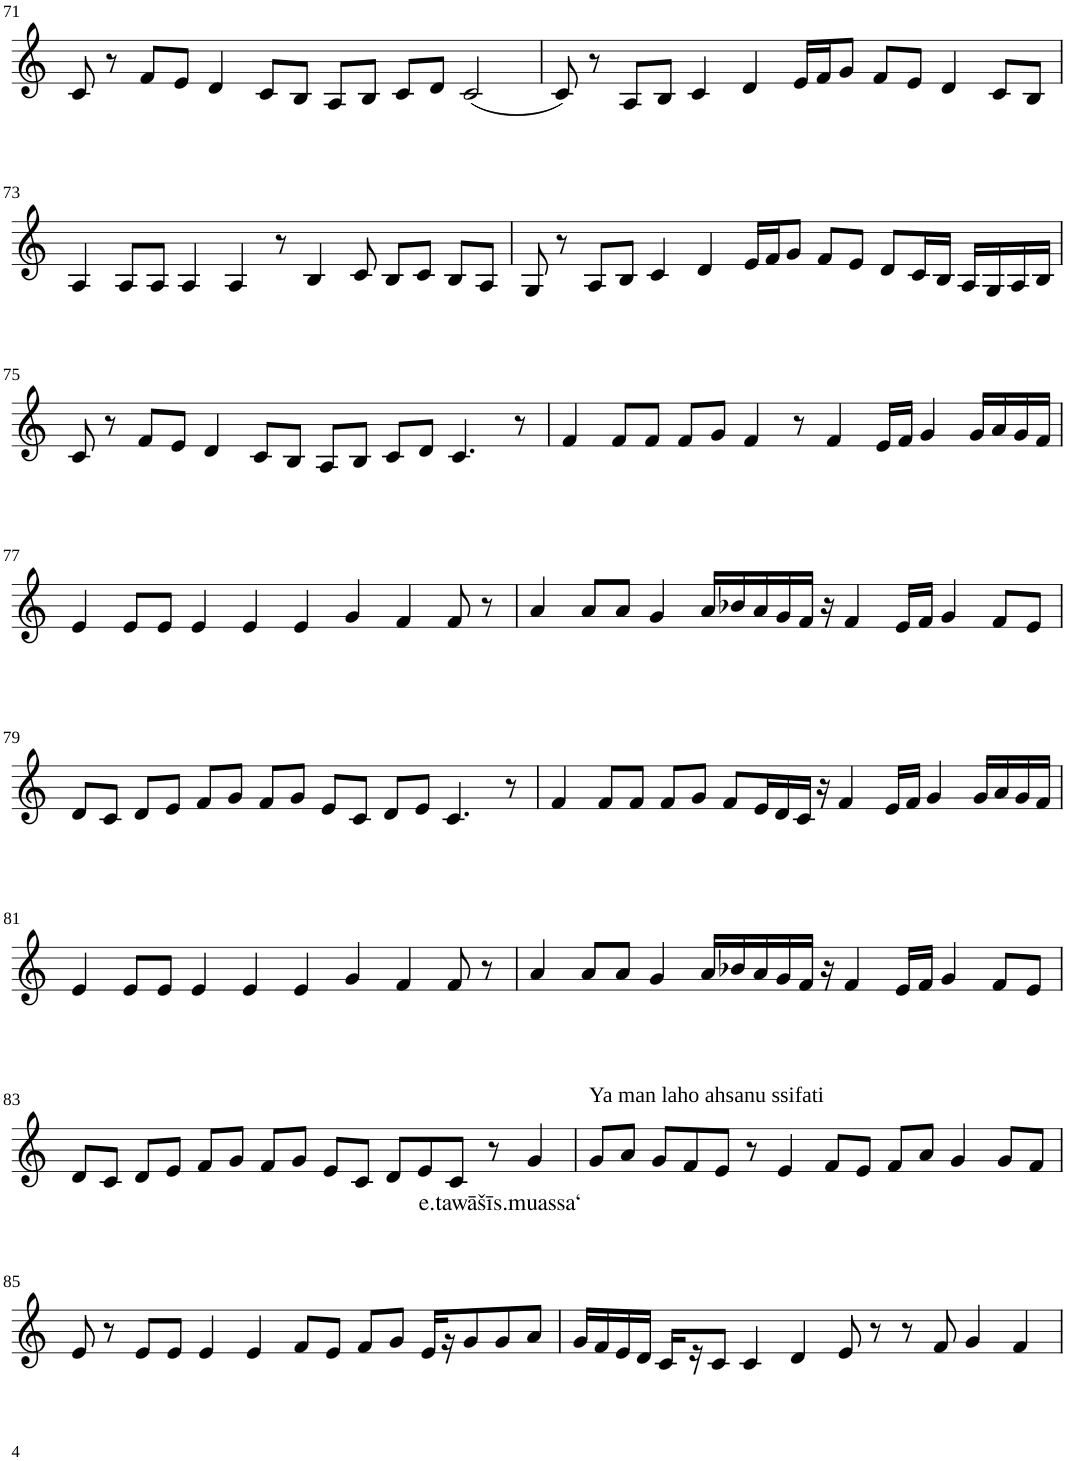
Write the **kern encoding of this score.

**kern	**text
*part1	*part1
*staff1	*staff1
*I"Violin	*
!!LO:PB:g=z
*clefG2	*
*k[]	*
*M8/4	*
=71	=71
8c/	.
8r	.
8f/L	.
8e/J	.
4d/	.
8c/L	.
8B/J	.
8A/L	.
8B/J	.
8c/L	.
8d/J	.
(2c/	.
=72	=72
8c/)	.
8r	.
8A/L	.
8B/J	.
4c/	.
4d/	.
16e/LL	.
16f/J	.
8g/J	.
8f/L	.
8e/J	.
4d/	.
8c/L	.
8B/J	.
!!LO:LB:g=z
=73	=73
4A/	.
8A/L	.
8A/J	.
4A/	.
4A/	.
8r	.
4B/	.
8c/	.
8B/L	.
8c/J	.
8B/L	.
8A/J	.
=74	=74
8G/	.
8r	.
8A/L	.
8B/J	.
4c/	.
4d/	.
16e/LL	.
16f/J	.
8g/J	.
8f/L	.
8e/J	.
8d/L	.
16c/L	.
16B/JJ	.
16A/LL	.
16G/	.
16A/	.
16B/JJ	.
!!LO:LB:g=z
=75	=75
8c/	.
8r	.
8f/L	.
8e/J	.
4d/	.
8c/L	.
8B/J	.
8A/L	.
8B/J	.
8c/L	.
8d/J	.
4.c/	.
8r	.
=76	=76
4f/	.
8f/L	.
8f/J	.
8f/L	.
8g/J	.
4f/	.
8r	.
4f/	.
16e/LL	.
16f/JJ	.
4g/	.
16g/LL	.
16a/	.
16g/	.
16f/JJ	.
!!LO:LB:g=z
=77	=77
4e/	.
8e/L	.
8e/J	.
4e/	.
4e/	.
4e/	.
4g/	.
4f/	.
8f/	.
8r	.
=78	=78
4a/	.
8a/L	.
8a/J	.
4g/	.
16a/LL	.
16b-X/	.
16a/	.
16g/	.
16f/JJ	.
16r	.
4f/	.
16e/LL	.
16f/JJ	.
4g/	.
8f/L	.
8e/J	.
!!LO:LB:g=z
=79	=79
8d/L	.
8c/J	.
8d/L	.
8e/J	.
8f/L	.
8g/J	.
8f/L	.
8g/J	.
8e/L	.
8c/J	.
8d/L	.
8e/J	.
4.c/	.
8r	.
=80	=80
4f/	.
8f/L	.
8f/J	.
8f/L	.
8g/J	.
8f/L	.
16e/L	.
16d/	.
16c/JJ	.
16r	.
4f/	.
16e/LL	.
16f/JJ	.
4g/	.
16g/LL	.
16a/	.
16g/	.
16f/JJ	.
!!LO:LB:g=z
=81	=81
4e/	.
8e/L	.
8e/J	.
4e/	.
4e/	.
4e/	.
4g/	.
4f/	.
8f/	.
8r	.
=82	=82
4a/	.
8a/L	.
8a/J	.
4g/	.
16a/LL	.
16b-X/	.
16a/	.
16g/	.
16f/JJ	.
16r	.
4f/	.
16e/LL	.
16f/JJ	.
4g/	.
8f/L	.
8e/J	.
!!LO:LB:g=z
=83	=83
8d/L	.
8c/J	.
8d/L	.
8e/J	.
8f/L	.
8g/J	.
8f/L	.
8g/J	.
8e/L	.
8c/J	.
8d/L	.
8e/	.
!	!LO:LY:b
8c/J	e.tawāšī
8r	.
!	!LO:LY:b
4g/	s.muassa‘
=84	=84
!LO:TX:a:t=Ya man laho ahsanu ssifati	!
8g/L	.
8a/J	.
8g/L	.
8f/	.
8e/J	.
8r	.
4e/	.
8f/L	.
8e/J	.
8f/L	.
8a/J	.
4g/	.
8g/L	.
8f/J	.
!!LO:LB:g=z
=85	=85
8e/	.
8r	.
8e/L	.
8e/J	.
4e/	.
4e/	.
8f/L	.
8e/J	.
8f/L	.
8g/J	.
16e/LL	.
16r	.
8g/	.
8g/	.
8a/J	.
=86	=86
16g/LL	.
16f/	.
16e/	.
16d/JJ	.
16c/LL	.
16r	.
8c/J	.
4c/	.
4d/	.
8e/	.
8r	.
8r	.
8f/	.
4g/	.
4f/	.
=	=
*-	*-
